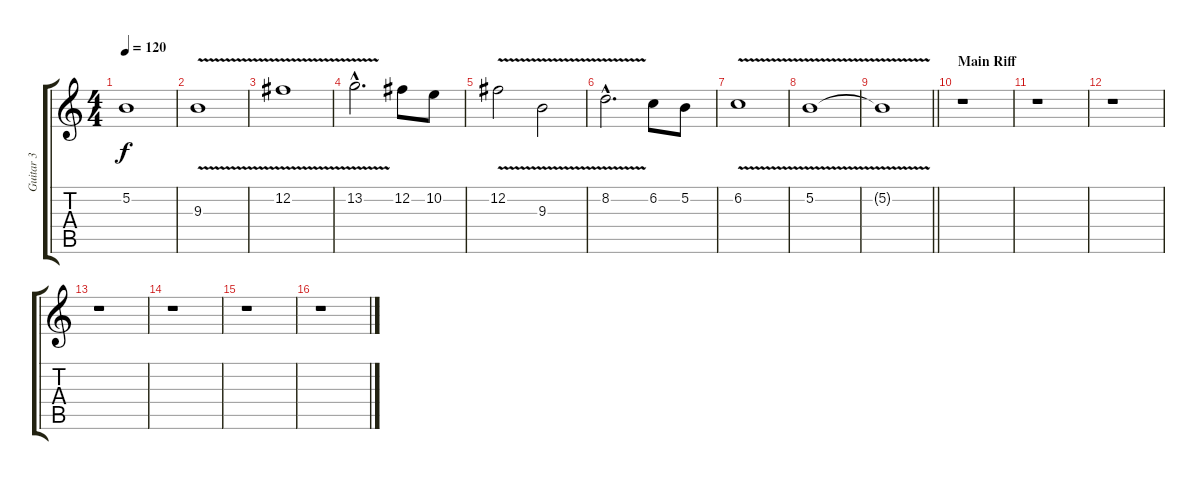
\track ("Guitar 3" "Guitar 3") {instrument distortionguitar}
\staff {score tabs}
\tuning (B3 Gb3 D3 A2 E2 B1) {hide}
\ts (4 4)
\tempo 120
\clef g2
\ks c
5.2{t}.1{dy f} |
9.3{v}.1 |
12.2{v}.1 |
13.2{v hac}.2{d} 12.2.8 10.2.8 |
12.2{v}.2 9.3{v}.2 |
8.2{v hac}.2{d} 6.2.8 5.2.8 |
6.2{v}.1 |
5.2{v}.1 |
\barLineRight lightlight
5.2{t}.1 |
\section ("" "Main Riff")
r.1 |
r.1 |
r.1 |
r.1 |
r.1 |
r.1 |
r.1
